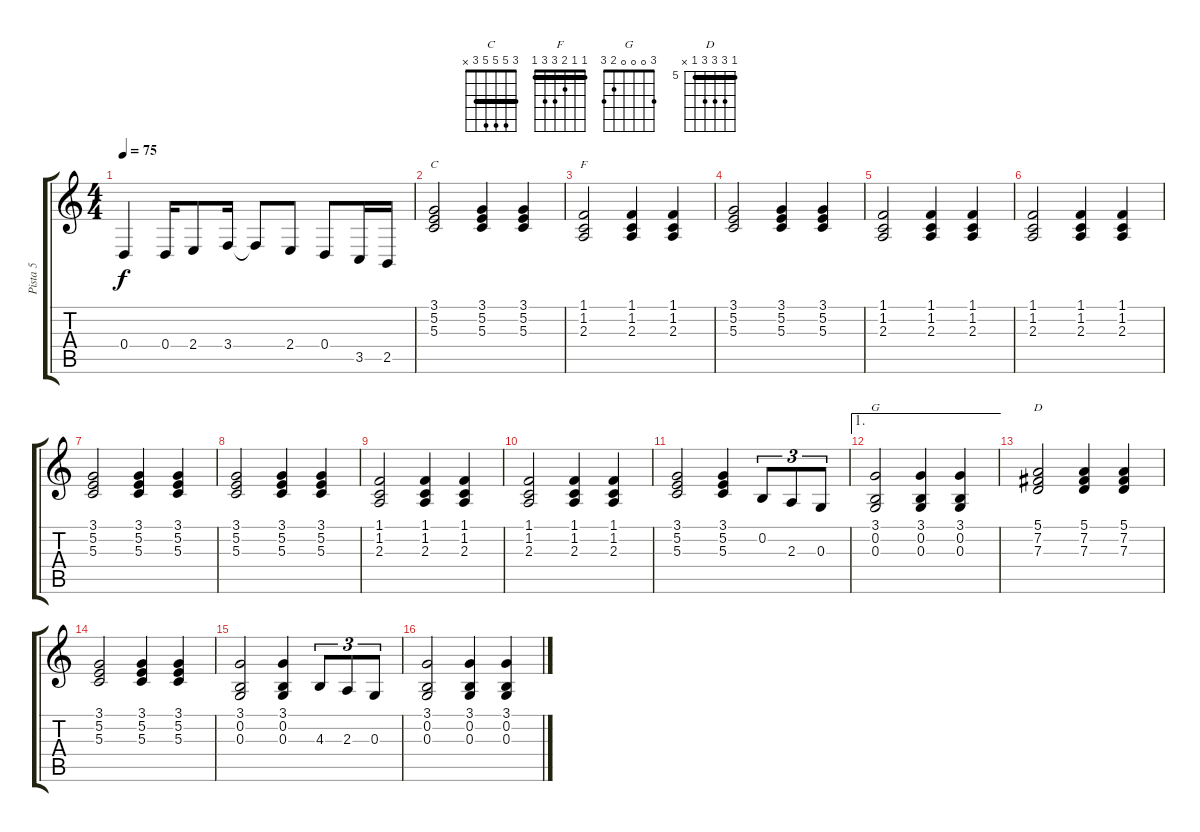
\track ("Pista 5" "Pista 5") {instrument brightacousticpiano}
\staff {score tabs}
\tuning (E4 B3 G3 D3 A2 E2) {hide}
\chord ("C" 3 5 5 5 3 x) {barre 3}
\chord ("F" 1 1 2 3 3 1) {barre 1}
\chord ("G" 3 0 0 0 2 3)
\chord ("D" 5 7 7 7 5 x) {firstfret 5 barre 5}
\ts (4 4)
\tempo 75
\clef g2
\ks c
0.4.4{dy f} 0.4.16 2.4.8 3.4.16 3.4{t}.8 2.4.8 0.4.8 3.5.16 2.5.16 |
(3.1 5.2 5.3).2{ch "C"} (3.1 5.2 5.3).4 (3.1 5.2 5.3).4 |
(1.1 1.2 2.3).2{ch "F"} (1.1 1.2 2.3).4 (1.1 1.2 2.3).4 |
(3.1 5.2 5.3).2 (3.1 5.2 5.3).4 (3.1 5.2 5.3).4 |
(1.1 1.2 2.3).2 (1.1 1.2 2.3).4 (1.1 1.2 2.3).4 |
(1.1 1.2 2.3).2 (1.1 1.2 2.3).4 (1.1 1.2 2.3).4 |
(3.1 5.2 5.3).2 (3.1 5.2 5.3).4 (3.1 5.2 5.3).4 |
(3.1 5.2 5.3).2 (3.1 5.2 5.3).4 (3.1 5.2 5.3).4 |
(1.1 1.2 2.3).2 (1.1 1.2 2.3).4 (1.1 1.2 2.3).4 |
(1.1 1.2 2.3).2 (1.1 1.2 2.3).4 (1.1 1.2 2.3).4 |
(3.1 5.2 5.3).2 (3.1 5.2 5.3).4 0.2.8{tu (3 2)} 2.3.8{tu (3 2)} 0.3.8{tu (3 2)} |
\ae 1
(3.1 0.2 0.3).2{ch "G"} (3.1 0.2 0.3).4 (3.1 0.2 0.3).4 |
(5.1 7.2 7.3).2{ch "D"} (5.1 7.2 7.3).4 (5.1 7.2 7.3).4 |
(3.1 5.2 5.3).2 (3.1 5.2 5.3).4 (3.1 5.2 5.3).4 |
(3.1 0.2 0.3).2 (3.1 0.2 0.3).4 4.3.8{tu (3 2)} 2.3.8{tu (3 2)} 0.3.8{tu (3 2)} |
(3.1 0.2 0.3).2 (3.1 0.2 0.3).4 (3.1 0.2 0.3).4
